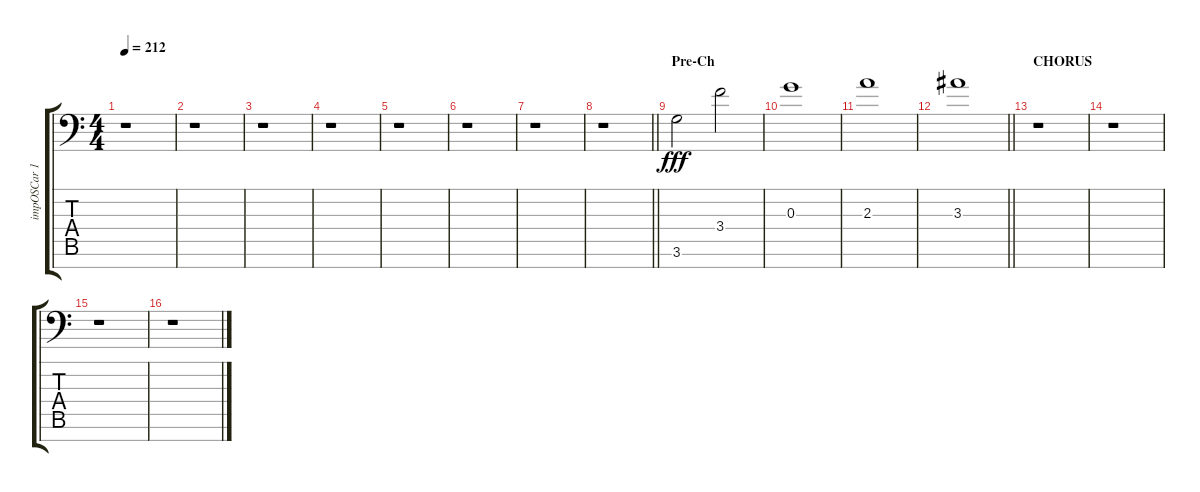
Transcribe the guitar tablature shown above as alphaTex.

\track ("impOSCar 10" "impOSCar 1") {instrument electricguitarmuted}
\staff {score tabs}
\tuning (Eb6 B3 G3 D3 A2 E2 C-1) {hide}
\ts (4 4)
\tempo 212
\clef f4
\ks c
r.1{dy fff} |
r.1 |
r.1 |
r.1 |
r.1 |
r.1 |
r.1 |
\barLineRight lightlight
r.1 |
\section ("" "Pre-Ch")
3.6.2 3.4.2 |
0.3.1 |
2.3.1 |
\barLineRight lightlight
3.3.1 |
\section ("" "CHORUS")
r.1 |
r.1 |
r.1 |
r.1
